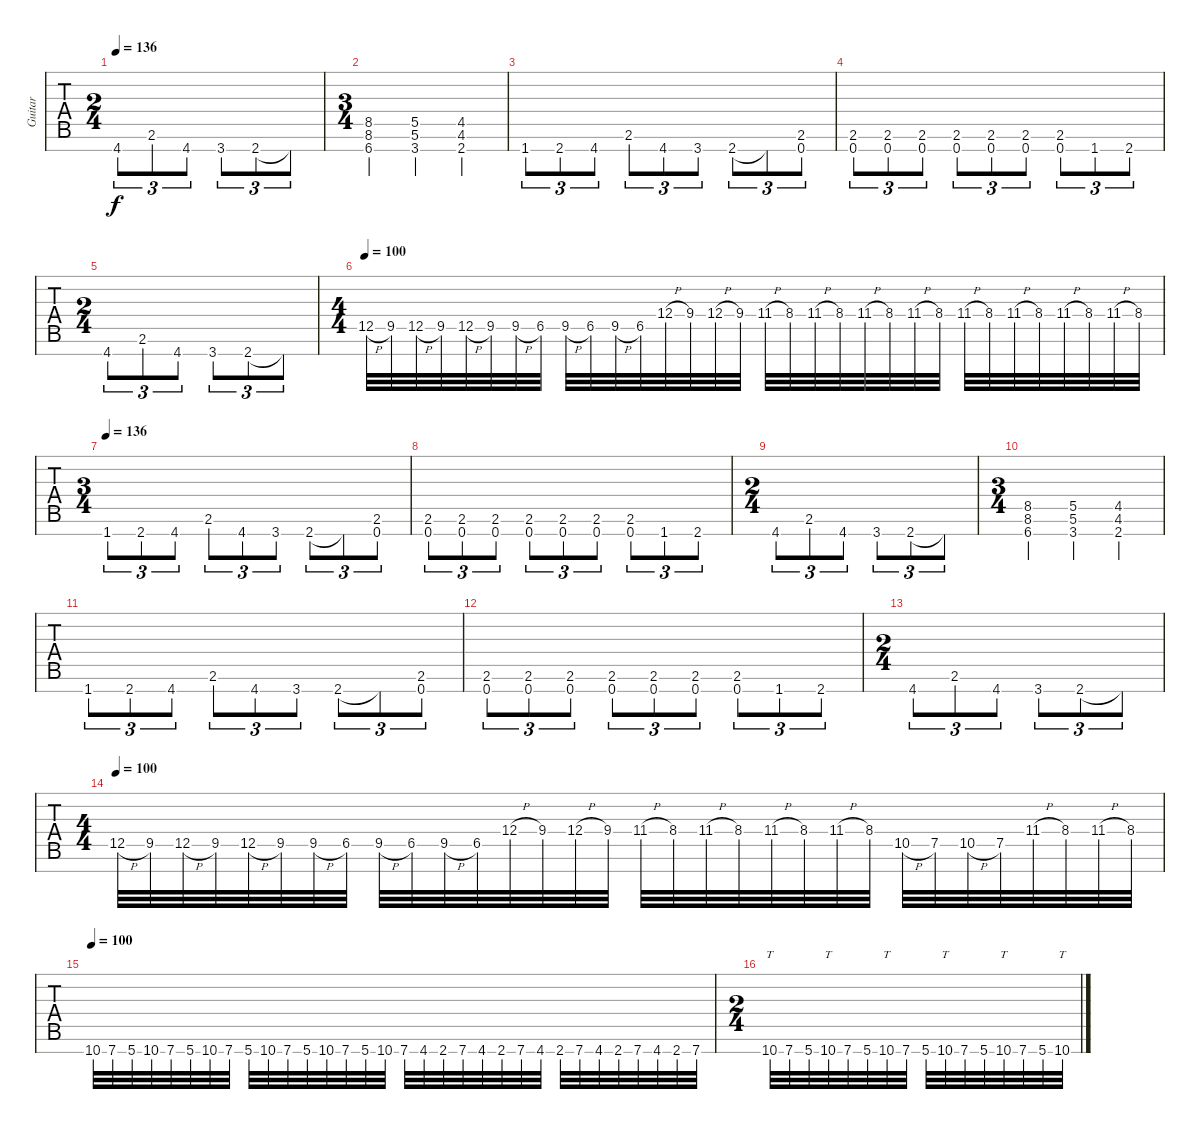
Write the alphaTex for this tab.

\track ("Guitar" "Guitar") {instrument distortionguitar}
\staff {tabs}
\tuning (Eb4 Bb3 Gb3 Db3 Ab2 Eb2 Bb1) {hide}
\ts (2 4)
\tempo 136
\clef f4
\ks c
4.7.8{tu (3 2) dy f} 2.6.8{tu (3 2)} 4.7.8{tu (3 2)} 3.7.8{tu (3 2)} 2.7.8{tu (3 2)} 2.7{t}.8{tu (3 2)} |
\ts (3 4)
(8.5 8.6 6.7).4 (5.5 5.6 3.7).4 (4.5 4.6 2.7).4 |
1.7.8{tu (3 2)} 2.7.8{tu (3 2)} 4.7.8{tu (3 2)} 2.6.8{tu (3 2)} 4.7.8{tu (3 2)} 3.7.8{tu (3 2)} 2.7.8{tu (3 2)} 2.7{t}.8{tu (3 2)} (2.6 0.7).8{tu (3 2)} |
(2.6 0.7).8{tu (3 2)} (2.6 0.7).8{tu (3 2)} (2.6 0.7).8{tu (3 2)} (2.6 0.7).8{tu (3 2)} (2.6 0.7).8{tu (3 2)} (2.6 0.7).8{tu (3 2)} (2.6 0.7).8{tu (3 2)} 1.7.8{tu (3 2)} 2.7.8{tu (3 2)} |
\ts (2 4)
4.7.8{tu (3 2)} 2.6.8{tu (3 2)} 4.7.8{tu (3 2)} 3.7.8{tu (3 2)} 2.7.8{tu (3 2)} 2.7{t}.8{tu (3 2)} |
\ts (4 4)
\tempo 100
12.5{h}.32 9.5.32 12.5{h}.32 9.5.32 12.5{h}.32 9.5.32 9.5{h}.32 6.5.32 9.5{h}.32 6.5.32 9.5{h}.32 6.5.32 12.4{h}.32 9.4.32 12.4{h}.32 9.4.32 11.4{h}.32 8.4.32 11.4{h}.32 8.4.32 11.4{h}.32 8.4.32 11.4{h}.32 8.4.32 11.4{h}.32 8.4.32 11.4{h}.32 8.4.32 11.4{h}.32 8.4.32 11.4{h}.32 8.4.32 |
\ts (3 4)
\tempo 136
1.7.8{tu (3 2)} 2.7.8{tu (3 2)} 4.7.8{tu (3 2)} 2.6.8{tu (3 2)} 4.7.8{tu (3 2)} 3.7.8{tu (3 2)} 2.7.8{tu (3 2)} 2.7{t}.8{tu (3 2)} (2.6 0.7).8{tu (3 2)} |
(2.6 0.7).8{tu (3 2)} (2.6 0.7).8{tu (3 2)} (2.6 0.7).8{tu (3 2)} (2.6 0.7).8{tu (3 2)} (2.6 0.7).8{tu (3 2)} (2.6 0.7).8{tu (3 2)} (2.6 0.7).8{tu (3 2)} 1.7.8{tu (3 2)} 2.7.8{tu (3 2)} |
\ts (2 4)
4.7.8{tu (3 2)} 2.6.8{tu (3 2)} 4.7.8{tu (3 2)} 3.7.8{tu (3 2)} 2.7.8{tu (3 2)} 2.7{t}.8{tu (3 2)} |
\ts (3 4)
(8.5 8.6 6.7).4 (5.5 5.6 3.7).4 (4.5 4.6 2.7).4 |
1.7.8{tu (3 2)} 2.7.8{tu (3 2)} 4.7.8{tu (3 2)} 2.6.8{tu (3 2)} 4.7.8{tu (3 2)} 3.7.8{tu (3 2)} 2.7.8{tu (3 2)} 2.7{t}.8{tu (3 2)} (2.6 0.7).8{tu (3 2)} |
(2.6 0.7).8{tu (3 2)} (2.6 0.7).8{tu (3 2)} (2.6 0.7).8{tu (3 2)} (2.6 0.7).8{tu (3 2)} (2.6 0.7).8{tu (3 2)} (2.6 0.7).8{tu (3 2)} (2.6 0.7).8{tu (3 2)} 1.7.8{tu (3 2)} 2.7.8{tu (3 2)} |
\ts (2 4)
4.7.8{tu (3 2)} 2.6.8{tu (3 2)} 4.7.8{tu (3 2)} 3.7.8{tu (3 2)} 2.7.8{tu (3 2)} 2.7{t}.8{tu (3 2)} |
\ts (4 4)
\tempo 100
12.5{h}.32 9.5.32 12.5{h}.32 9.5.32 12.5{h}.32 9.5.32 9.5{h}.32 6.5.32 9.5{h}.32 6.5.32 9.5{h}.32 6.5.32 12.4{h}.32 9.4.32 12.4{h}.32 9.4.32 11.4{h}.32 8.4.32 11.4{h}.32 8.4.32 11.4{h}.32 8.4.32 11.4{h}.32 8.4.32 10.5{h}.32 7.5.32 10.5{h}.32 7.5.32 11.4{h}.32 8.4.32 11.4{h}.32 8.4.32 |
\tempo 100
10.7.32 7.7.32 5.7.32 10.7.32 7.7.32 5.7.32 10.7.32 7.7.32 5.7.32 10.7.32 7.7.32 5.7.32 10.7.32 7.7.32 5.7.32 10.7.32 7.7.32 4.7.32 2.7.32 7.7.32 4.7.32 2.7.32 7.7.32 4.7.32 2.7.32 7.7.32 4.7.32 2.7.32 7.7.32 4.7.32 2.7.32 7.7.32 |
\ts (2 4)
10.7.32{tt} 7.7.32 5.7.32 10.7.32{tt} 7.7.32 5.7.32 10.7.32{tt} 7.7.32 5.7.32 10.7.32{tt} 7.7.32 5.7.32 10.7.32{tt} 7.7.32 5.7.32 10.7.32{tt}
